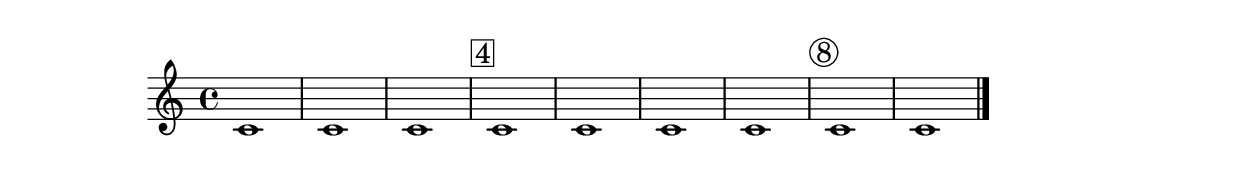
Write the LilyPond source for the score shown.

%% Do not edit this file; it is automatically
%% generated from LSR http://lsr.dsi.unimi.it
%% This file is in the public domain.
\version "2.13.16"

\header {
  lsrtags = "rhythms, tweaks-and-overrides"

%% Translation of GIT committish: 5a7301fc350ffc3ab5bd3a2084c91666c9e9a549
  texidoces = "

Los números de compás también se pueden imprimir dentro de rectángulos o de circunferencias.

"
  doctitlees = "Imprimir números de compás dentro de rectángulos o circunferencias"


%% Translation of GIT committish: 0a868be38a775ecb1ef935b079000cebbc64de40
  texidocde = "
Taktnummern können auch in Boxen oder Kreisen gesetzt werden.

"
  doctitlede = "Setzen von Taktnummern in Kästen oder Kreisen"


%% Translation of GIT committish: 374d57cf9b68ddf32a95409ce08ba75816900f6b
  texidocfr = "
Les numéros de mesures peuvent être encadrés ou entourés d'un cercle.

"
  doctitlefr = "Inscrire le numéro de mesure dans un cadre ou un cercle"

  texidoc = "
Bar numbers can also be printed inside boxes or circles.

"
  doctitle = "Printing bar numbers inside boxes or circles"
} % begin verbatim

\relative c' {
  % Prevent bar numbers at the end of a line and permit them elsewhere
  \override Score.BarNumber #'break-visibility = #end-of-line-invisible
  \set Score.barNumberVisibility = #(every-nth-bar-number-visible 4)

  % Increase the size of the bar number by 2
  \override Score.BarNumber #'font-size = #2

  % Draw a box round the following bar number(s)
  \override Score.BarNumber #'stencil
    = #(make-stencil-boxer 0.1 0.25 ly:text-interface::print)
  \repeat unfold 5 { c1 }

  % Draw a circle round the following bar number(s)
  \override Score.BarNumber #'stencil
    = #(make-stencil-circler 0.1 0.25 ly:text-interface::print)
  \repeat unfold 4 { c1 } \bar "|."
}

